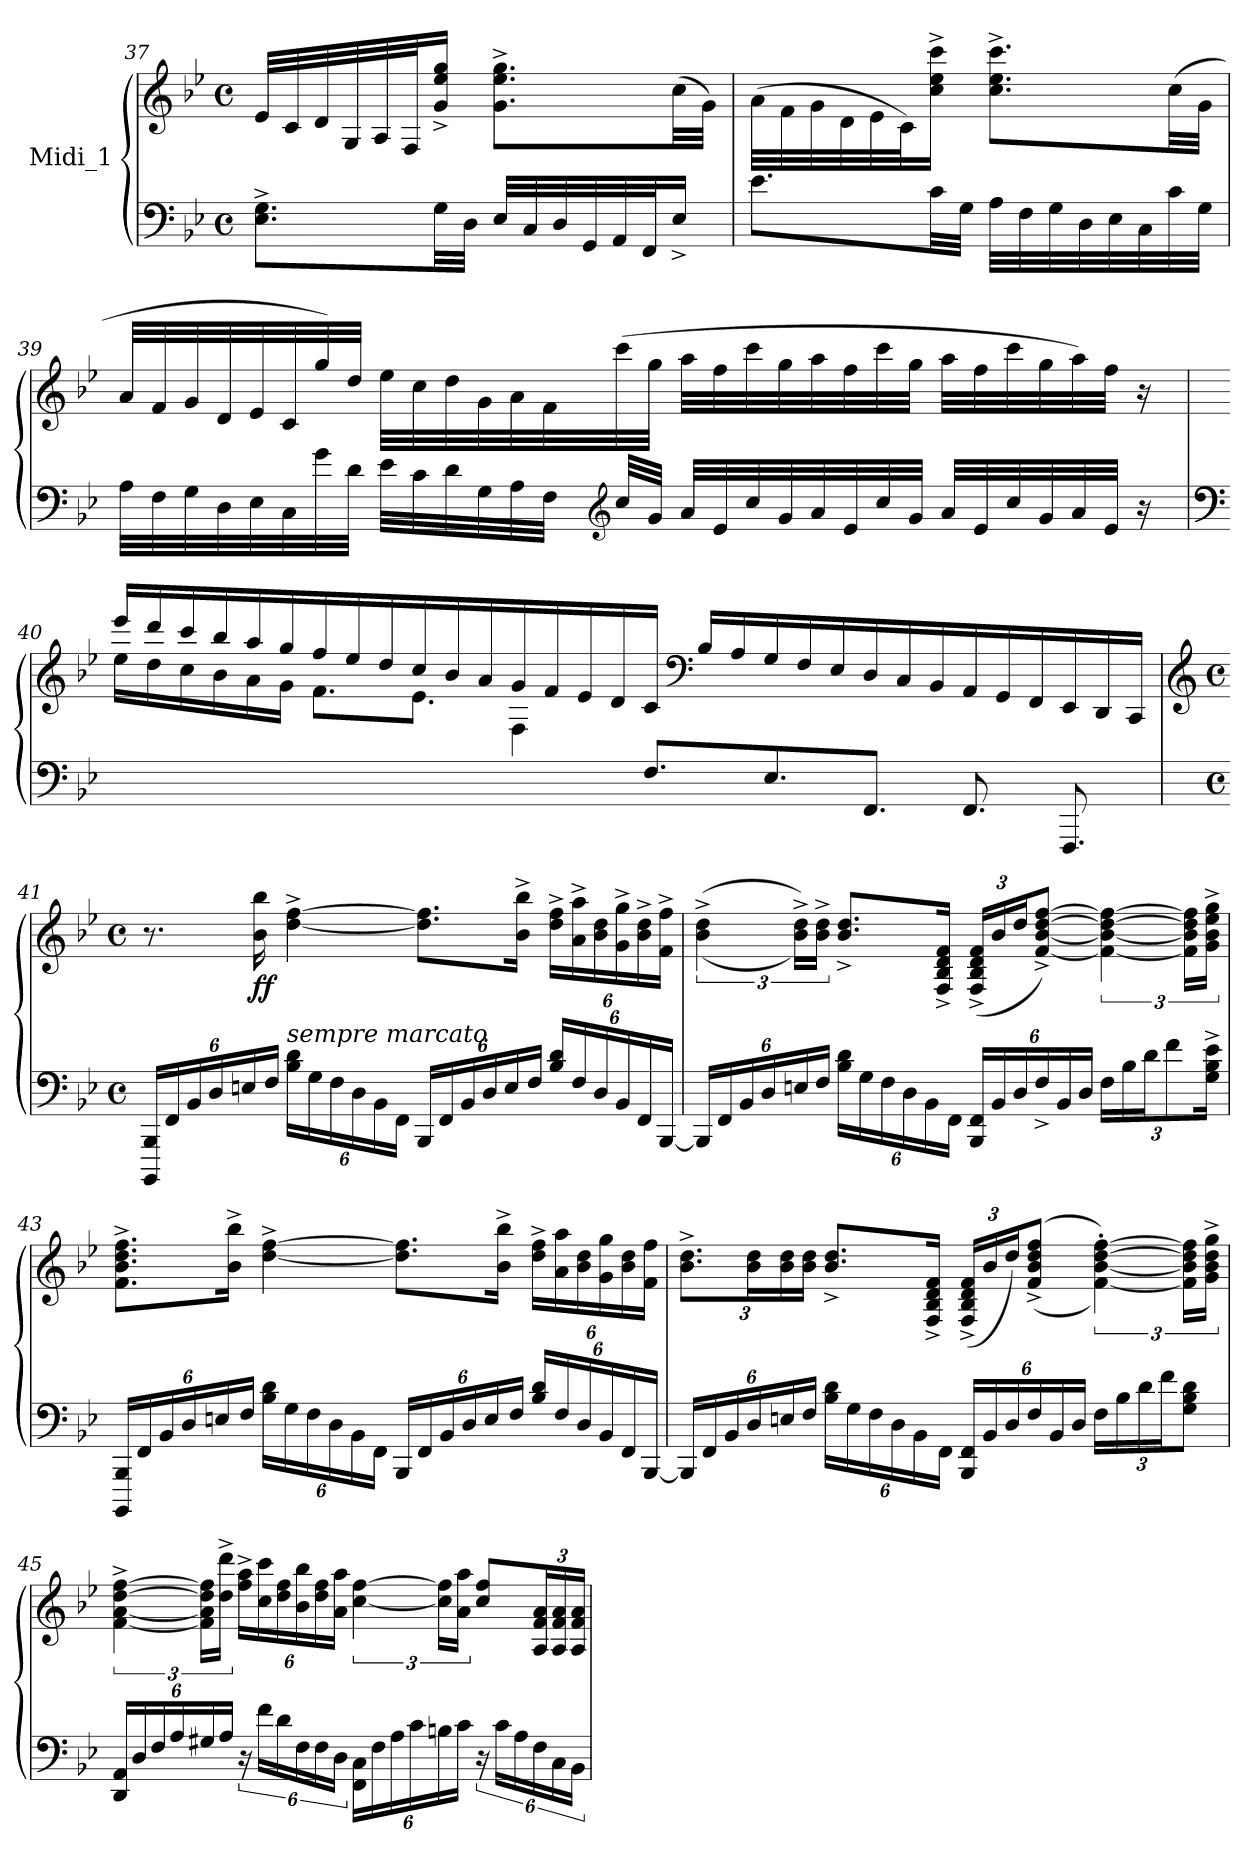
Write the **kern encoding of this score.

**kern	**kern	**dynam
*part1	*part1	*part1
*staff2	*staff1	*staff1/2
*I"Midi_1	*	*
!!LO:LB:g=z
*clefF4	*clefG2	*
*k[b-e-]	*k[b-e-]	*
*B-:	*B-:	*
*M4/4	*M4/4	*
*met(c)	*met(c)	*
=37	=37	=37
8.E-\^ 8.G\^L	32e-/LLL	.
.	32c/	.
.	32d/	.
.	32G/	.
.	32A/	.
.	32F/J	.
32G\LL	16g/^ 16ee-/^ 16gg/^JJ	.
32D\JJJ	.	.
32E-/LLL	8.g\^ 8.ee-\^ 8.gg\^L	.
32C/	.	.
32D/	.	.
32GG/	.	.
32AA/	.	.
32FF/J	.	.
16E-^/JJ	(32cc\LL	.
.	32g\JJJ)	.
!!LO:LB:g=z
=38	=38	=38
8.e-\L	(32a\LLL	.
.	32f\	.
.	32g\	.
.	32d\	.
.	32e-\	.
.	32c\J)	.
32c\LL	16cc\^ 16ee-\^ 16ccc\^JJ	.
32G\JJJ	.	.
32A\LLL	8.cc\^ 8.ee-\^ 8.ccc\^L	.
32F\	.	.
32G\	.	.
32D\	.	.
32E-\	.	.
32C\	.	.
(>32c\	(32cc\LL	.
32G\JJJ	32g\JJJ	.
=39	=39	=39
32A\LLL	32a/LLL	.
32F\	32f/	.
32G\	32g/	.
32D\	32d/	.
32E-\	32e-/	.
32C\	32c/	.
32g\	32gg/)	.
32d\JJJ	32dd/JJJ	.
32e-\LLL	32ee-\LLL	.
32c\	32cc\	.
32d\	32dd\	.
32G\	32g\	.
32A\	32a\)	.
32F\JJJ	32f\	.
*clefG2	*	*
32cc/LLL	(>32ccc\	.
32g/JJJ	32gg\JJJ	.
32a/LLL	32aa\LLL	.
32e-/	32ff\	.
32cc/	32ccc\	.
32g/	32gg\	.
32a/	32aa\	.
32e-/	32ff\	.
32cc/	32ccc\	.
32g/JJJ	32gg\JJJ	.
32a/LLL	32aa\LLL	.
32e-/	32ff\	.
32cc/	32ccc\	.
32g/	32gg\	.
32a/	32aa\)	.
32e-/JJJ	32ff\JJJ	.
16r	16r	.
!!LO:PB:g=z
=40	=40	=40
*clefF4	*	*
*	*^	*
1ryy	16eee-/LL	16ee-\LL	.
.	16ddd/	16dd\	.
.	16ccc/	16cc\	.
.	16bb-/	16b-\	.
.	16aa/	16a\	.
.	16gg/	16g\JJ	.
.	16ff/	8.f\L	.
.	16ee-/	.	.
.	16dd/	.	.
.	16cc/	8.e-\J	.
.	16b-/	.	.
.	16a/	.	.
.	16g/	4F\	.
.	16f/	.	.
.	16e-/	.	.
.	16d/	.	.
8.F/L	16c/JJ	2...ryy	.
*	*clefF4	*	*
.	16B-/LL	.	.
.	16A/	.	.
8.E-/	16G/	.	.
.	16F/	.	.
.	16E-/	.	.
8.FF/J	16D/	.	.
.	16C/	.	.
.	16BB-/	.	.
8.FF/	16AA/	.	.
.	16GG/	.	.
.	16FF/	.	.
8.FFF/	16EE-/	.	.
.	16DD/	.	.
.	16CC/JJ	.	.
*	*v	*v	*
!!LO:LB:g=z
=41	=41	=41
*	*clefG2	*
*M4/4	*M4/4	*
*met(c)	*met(c)	*
*Xbrackettup	*	*
24BBBB-/ 24BBB-/LL	8.r	.
24FF/	.	.
24BB-/	.	.
24D/	.	.
24En/	.	.
!	!	!LO:DY:b
.	16b-\ 16bb-\	ff
24F/JJ	.	.
!LO:TX:a:i:t=sempre marcato	!	!
24B-\ 24d\LL	[4dd\^ [4ff\^	.
24G\	.	.
24F\	.	.
24D\	.	.
24BB-\	.	.
24FF\JJ	.	.
24BBB-/LL	8.dd\] 8.ff\]L	.
24FF/	.	.
24BB-/	.	.
24D/	.	.
24E/	.	.
.	16b-\^ 16bb-\^Jk	.
24F/JJ	.	.
24B-/ 24d/LL	24dd\^ 24ff\^LL	.
24F/	24a\^ 24aa\^	.
24D/	24b-\ 24dd\	.
24BB-/	24g\^ 24gg\^	.
24FF/	24b-\^ 24dd\^	.
[24BBB-/JJ	24f\^ 24ff\^JJ	.
!!LO:LB:g=z
=42	=42	=42
24BBB-/LL]	(>(>6b-\^ 6dd\^	.
24FF/	.	.
24BB-/	.	.
24D/	.	.
*	*Xbrackettup	*
24En/	24b-\^ 24dd\^LL))	.
24F/JJ	24b-\^ 24dd\^JJ	.
24B-\ 24d\LL	8.b-/^ 8.dd/^L	.
24G\	.	.
24F\	.	.
24D\	.	.
24BB-\	.	.
.	16F/^ 16B-/^ 16d/^ 16f/^Jk	.
24FF\JJ	.	.
24BBB-/ 24FF/LL	(24F/^ 24B-/^ 24d/^ 24f/^LL	.
24BB-/	24b-/	.
24D/	24dd/J	.
24F^/	[8f/^ [8b-/^ [8dd/^ [8ff/^J)	.
24BB-/	.	.
24D/JJ	.	.
*	*brackettup	*
24F\LL	6f\_ 6b-\_ 6dd\_ 6ff\_	.
24B-\	.	.
24d\J	.	.
12f\	.	.
.	24f\] 24b-\] 24dd\] 24ff\]LL	.
24G\^ 24B-\^ 24e-\^Jk	24g\^ 24b-\^ 24ee-\^ 24gg\^JJ	.
=43	=43	=43
*brackettup	*	*
24BBBB-/ 24BBB-/LL	8.f\^ 8.b-\^ 8.dd\^ 8.ff\^L	.
24FF/	.	.
24BB-/	.	.
24D/	.	.
24En/	.	.
.	16b-\^ 16bb-\^Jk	.
24F/JJ	.	.
24B-\ 24d\LL	[4dd\^ [4ff\^	.
24G\	.	.
24F\	.	.
24D\	.	.
24BB-\	.	.
24FF\JJ	.	.
24BBB-/LL	8.dd\] 8.ff\]L	.
24FF/	.	.
24BB-/	.	.
24D/	.	.
24E/	.	.
.	16b-\^ 16bb-\^Jk	.
24F/JJ	.	.
*	*Xbrackettup	*
24B-/ 24d/LL	24dd\^ 24ff\^LL	.
24F/	24a\ 24aa\	.
24D/	24b-\ 24dd\	.
24BB-/	24g\ 24gg\	.
24FF/	24b-\ 24dd\	.
[24BBB-/JJ	24f\ 24ff\JJ	.
!!LO:LB:g=z
=44	=44	=44
*Xbrackettup	*	*
24BBB-/LL]	12.b-\^ 12.dd\^L	.
24FF/	.	.
24BB-/	.	.
24D/	24b-\ 24dd\L	.
24En/	24b-\ 24dd\	.
24F/JJ	24b-\ 24dd\JJ	.
24B-\ 24d\LL	8.b-/^ 8.dd/^L	.
24G\	.	.
24F\	.	.
24D\	.	.
24BB-\	.	.
.	16F/^ 16B-/^ 16d/^ 16f/^Jk	.
24FF\JJ	.	.
24BBB-/ 24FF/LL	(24F/^ 24B-/^ 24d/^ 24f/^LL	.
24BB-/	24b-/	.
24D/	24dd/J)	.
24F/	(>(>8f/^ 8b-/^ 8dd/^ 8ff/^J	.
24BB-/	.	.
24D/JJ	.	.
*	*brackettup	*
24F\LL	[6f\' [6b-\' [6dd\' [6ff\'))	.
24B-\	.	.
24d\	.	.
24f\J	.	.
12G\ 12B-\ 12d\J	24f\] 24b-\] 24dd\] 24ff\]LL	.
.	24g\^ 24b-\^ 24dd\^ 24gg\^JJ	.
=45	=45	=45
24DD/ 24AA/LL	[6f\^ [6a\^ [6dd\^ [6ff\^	.
24D/	.	.
24F/	.	.
24A/	.	.
24G#X/	24f\] 24a\] 24dd\] 24ff\]LL	.
24A/JJ	24dd\^ 24ddd\^JJ	.
*brackettup	*Xbrackettup	*
24r	24ff\^ 24aa\^LL	.
24f\LL	24cc\ 24ccc\	.
24d\	24dd\ 24ff\	.
24F\	24b-\ 24bb-\	.
24F\	24dd\ 24ff\	.
24D\JJ	24a\ 24aa\JJ	.
*Xbrackettup	*brackettup	*
24FF\ 24C\LL	[6cc\ [6ff\	.
24F\	.	.
24A\	.	.
24c\	.	.
24Bn\	24cc\] 24ff\]LL	.
24c\JJ	24a\ 24aa\JJ	.
*brackettup	*	*
24r	8cc/ 8ff/L	.
24c\LL	.	.
24A\	.	.
*	*Xbrackettup	*
24F\	24A/ 24f/ 24a/L	.
24C\	24A/ 24f/ 24a/	.
24BB-i\JJ	24A/ 24f/ 24a/JJ	.
=	=	=
*-	*-	*-
